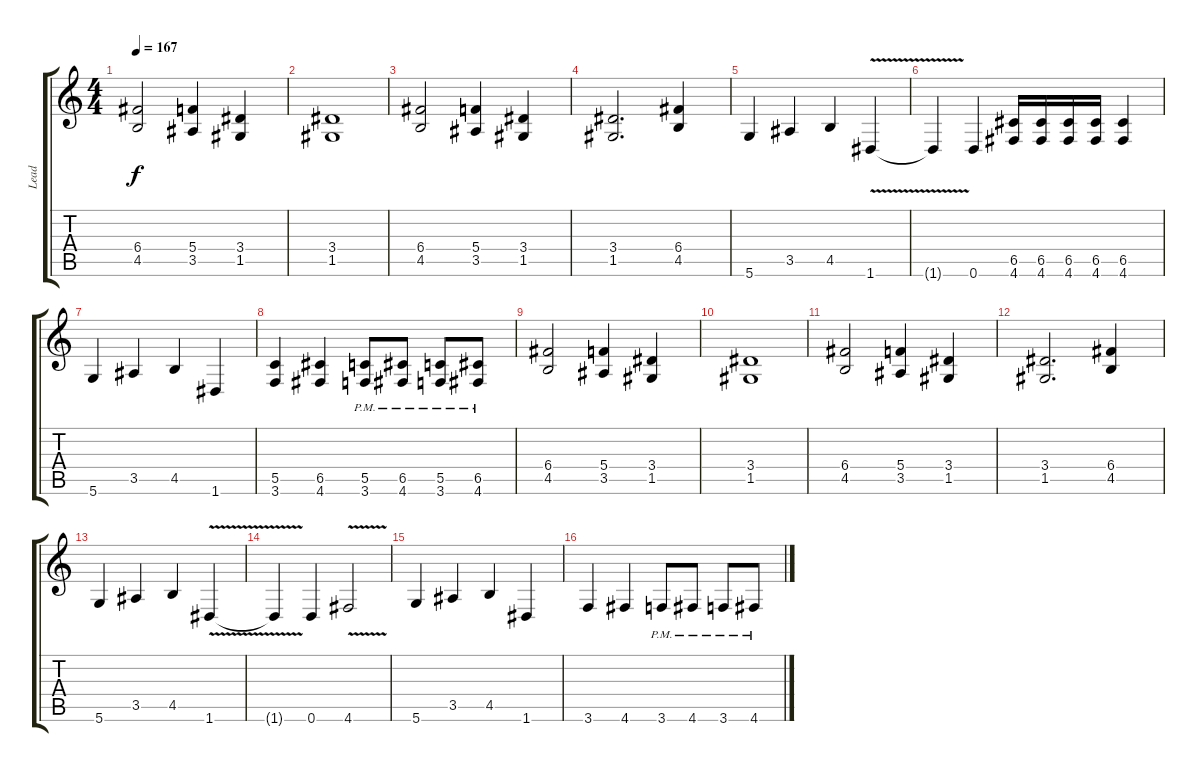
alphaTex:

\track ("Lead" "Lead") {instrument distortionguitar}
\staff {score tabs}
\tuning (D4 A3 F3 C3 G2 D2) {hide}
\ts (4 4)
\tempo 167
\clef g2
\ks c
(6.4 4.5).2{dy f} (5.4 3.5).4 (3.4 1.5).4 |
(3.4 1.5).1 |
(6.4 4.5).2 (5.4 3.5).4 (3.4 1.5).4 |
(3.4 1.5).2{d} (6.4 4.5).4 |
5.6.4 3.5.4 4.5.4 1.6{v}.4 |
1.6{t}.4 0.6.4 (6.5 4.6).16 (6.5 4.6).16 (6.5 4.6).16 (6.5 4.6).16 (6.5 4.6).4 |
5.6.4 3.5.4 4.5.4 1.6.4 |
(5.5 3.6).4 (6.5 4.6).4 (5.5{pm} 3.6{pm}).8 (6.5{pm} 4.6{pm}).8 (5.5{pm} 3.6{pm}).8 (6.5{pm} 4.6{pm}).8 |
(6.4 4.5).2 (5.4 3.5).4 (3.4 1.5).4 |
(3.4 1.5).1 |
(6.4 4.5).2 (5.4 3.5).4 (3.4 1.5).4 |
(3.4 1.5).2{d} (6.4 4.5).4 |
5.6.4 3.5.4 4.5.4 1.6{v}.4 |
1.6{t}.4 0.6.4 4.6{v}.2 |
5.6.4 3.5.4 4.5.4 1.6.4 |
3.6.4 4.6.4 3.6{pm}.8 4.6{pm}.8 3.6{pm}.8 4.6{pm}.8
